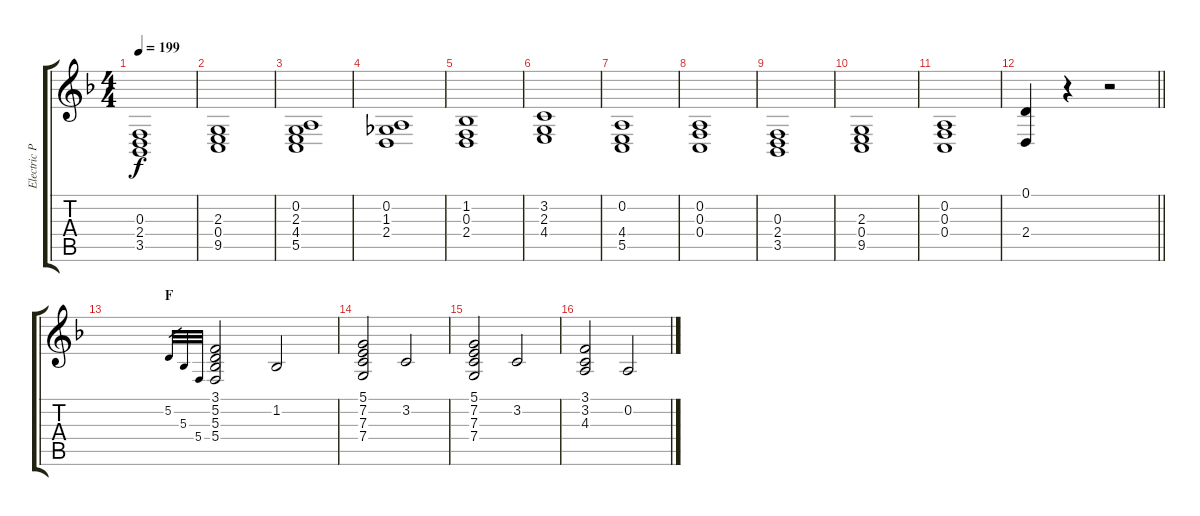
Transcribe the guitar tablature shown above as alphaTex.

\track ("Electric Piano" "Electric P") {instrument electricgrandpiano}
\staff {score tabs}
\tuning (D4 A3 F3 C3 G2 D2) {hide}
\ts (4 4)
\tempo 199
\clef g2
\ks f
(0.3 2.4 3.5).1{dy f} |
(2.3 0.4 9.5).1 |
(0.2 2.3 4.4 5.5).1 |
(0.2 1.3 2.4).1 |
(1.2 0.3 2.4).1 |
(3.2 2.3 4.4).1 |
(0.2 4.4 5.5).1 |
(0.2 0.3 0.4).1 |
(0.3 2.4 3.5).1 |
(2.3 0.4 9.5).1 |
(0.2 0.3 0.4).1 |
\barLineRight lightlight
(0.1 2.4).4 r.4 r.2 |
\section ("" "F")
5.2.32{gr} 5.3.32{gr} 5.4.32{gr} (3.1 5.2 5.3 5.4).2 1.2.2 |
(5.1 7.2 7.3 7.4).2 3.2.2 |
(5.1 7.2 7.3 7.4).2 3.2.2 |
(3.1 3.2 4.3).2 0.2.2
